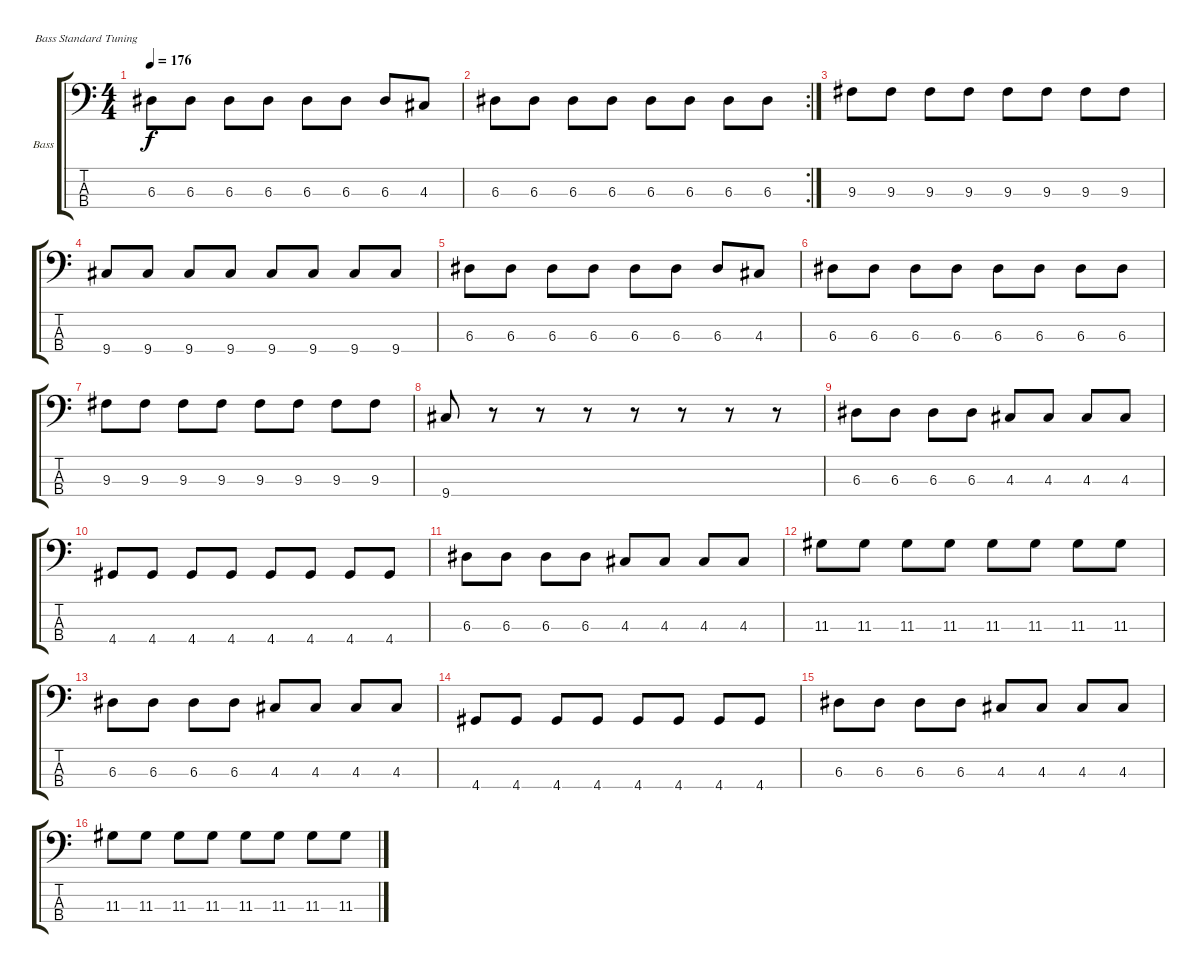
\defaultSystemsLayout 4
\bracketExtendMode groupsimilarinstruments
\firstSystemTrackNameOrientation horizontal
\otherSystemsTrackNameOrientation horizontal
\track ("Bass" "Bass") {instrument electricbassfinger}
\staff {score tabs}
\tuning (G2 D2 A1 E1)
\ts (4 4)
\tempo 176
\clef f4
\scale
0.333333
\ks c
6.3.8{dy f} 6.3.8 6.3.8 6.3.8 6.3.8 6.3.8 6.3.8 4.3.8 |
\rc 2
\scale
0.354497 6.3.8 6.3.8 6.3.8 6.3.8 6.3.8 6.3.8 6.3.8 6.3.8 |
\scale
0.322751 9.3.8 9.3.8 9.3.8 9.3.8 9.3.8 9.3.8 9.3.8 9.3.8 |
\scale
0.322751 9.4.8 9.4.8 9.4.8 9.4.8 9.4.8 9.4.8 9.4.8 9.4.8 |
\scale
0.333333 6.3.8 6.3.8 6.3.8 6.3.8 6.3.8 6.3.8 6.3.8 4.3.8 |
\scale
0.333333 6.3.8 6.3.8 6.3.8 6.3.8 6.3.8 6.3.8 6.3.8 6.3.8 |
\scale
0.333333 9.3.8 9.3.8 9.3.8 9.3.8 9.3.8 9.3.8 9.3.8 9.3.8 |
\scale
0.333333 9.4.8 r.8 r.8 r.8 r.8 r.8 r.8 r.8 |
\scale
0.333333 6.3.8 6.3.8 6.3.8 6.3.8 4.3.8 4.3.8 4.3.8 4.3.8 |
\scale
0.333333 4.4.8 4.4.8 4.4.8 4.4.8 4.4.8 4.4.8 4.4.8 4.4.8 |
\scale
0.333333 6.3.8 6.3.8 6.3.8 6.3.8 4.3.8 4.3.8 4.3.8 4.3.8 |
\scale
0.333333 11.3.8 11.3.8 11.3.8 11.3.8 11.3.8 11.3.8 11.3.8 11.3.8 |
\scale
0.333333 6.3.8 6.3.8 6.3.8 6.3.8 4.3.8 4.3.8 4.3.8 4.3.8 |
\scale
0.333333 4.4.8 4.4.8 4.4.8 4.4.8 4.4.8 4.4.8 4.4.8 4.4.8 |
\scale
0.333333 6.3.8 6.3.8 6.3.8 6.3.8 4.3.8 4.3.8 4.3.8 4.3.8 |
\scale
0.333333 11.3.8 11.3.8 11.3.8 11.3.8 11.3.8 11.3.8 11.3.8 11.3.8
